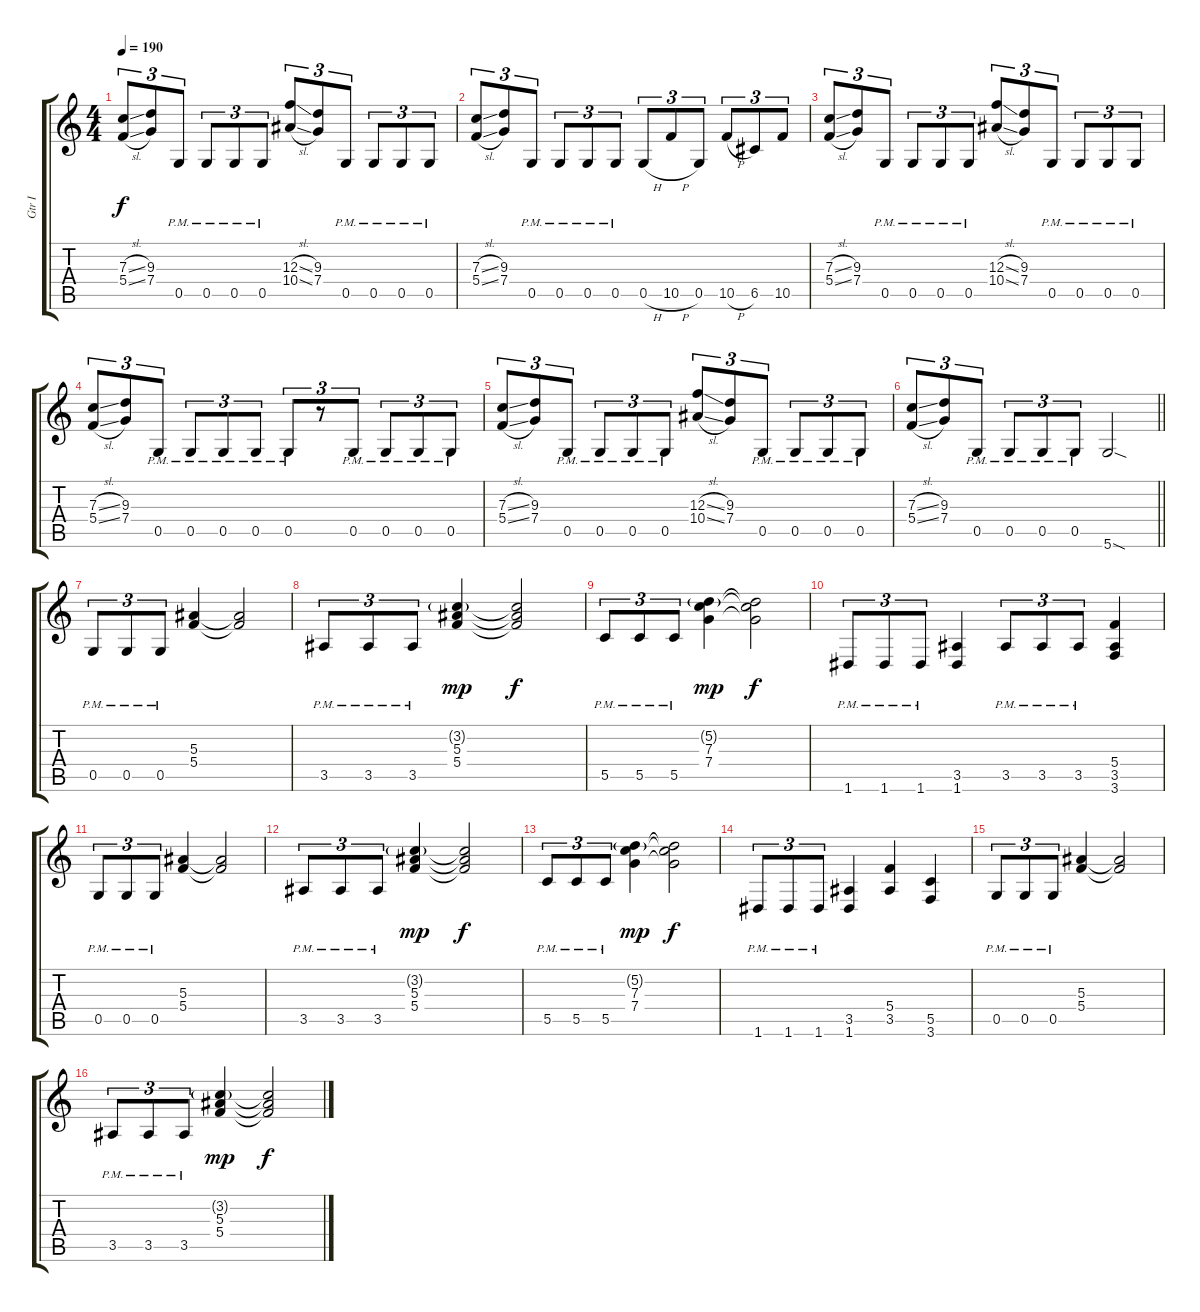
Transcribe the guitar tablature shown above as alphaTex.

\track ("Gtr I" "Gtr I") {instrument distortionguitar}
\staff {score tabs}
\tuning (D4 A3 F3 C3 G2 D2) {hide}
\ts (4 4)
\tempo 190
\clef g2
\ks c
(7.3{sl} 5.4{sl}).8{tu (3 2) dy f} (9.3 7.4).8{tu (3 2)} 0.5{pm}.8{tu (3 2)} 0.5{pm}.8{tu (3 2)} 0.5{pm}.8{tu (3 2)} 0.5{pm}.8{tu (3 2)} (12.3{sl} 10.4{sl}).8{tu (3 2)} (9.3 7.4).8{tu (3 2)} 0.5{pm}.8{tu (3 2)} 0.5{pm}.8{tu (3 2)} 0.5{pm}.8{tu (3 2)} 0.5{pm}.8{tu (3 2)} |
(7.3{sl} 5.4{sl}).8{tu (3 2)} (9.3 7.4).8{tu (3 2)} 0.5{pm}.8{tu (3 2)} 0.5{pm}.8{tu (3 2)} 0.5{pm}.8{tu (3 2)} 0.5{pm}.8{tu (3 2)} 0.5{h}.8{tu (3 2)} 10.5{h}.8{tu (3 2)} 0.5.8{tu (3 2)} 10.5{h}.8{tu (3 2)} 6.5.8{tu (3 2)} 10.5.8{tu (3 2)} |
(7.3{sl} 5.4{sl}).8{tu (3 2)} (9.3 7.4).8{tu (3 2)} 0.5{pm}.8{tu (3 2)} 0.5{pm}.8{tu (3 2)} 0.5{pm}.8{tu (3 2)} 0.5{pm}.8{tu (3 2)} (12.3{sl} 10.4{sl}).8{tu (3 2)} (9.3 7.4).8{tu (3 2)} 0.5{pm}.8{tu (3 2)} 0.5{pm}.8{tu (3 2)} 0.5{pm}.8{tu (3 2)} 0.5{pm}.8{tu (3 2)} |
(7.3{sl} 5.4{sl}).8{tu (3 2)} (9.3 7.4).8{tu (3 2)} 0.5{pm}.8{tu (3 2)} 0.5{pm}.8{tu (3 2)} 0.5{pm}.8{tu (3 2)} 0.5{pm}.8{tu (3 2)} 0.5{pm}.8{tu (3 2)} r.8{tu (3 2)} 0.5{pm}.8{tu (3 2)} 0.5{pm}.8{tu (3 2)} 0.5{pm}.8{tu (3 2)} 0.5{pm}.8{tu (3 2)} |
(7.3{sl} 5.4{sl}).8{tu (3 2)} (9.3 7.4).8{tu (3 2)} 0.5{pm}.8{tu (3 2)} 0.5{pm}.8{tu (3 2)} 0.5{pm}.8{tu (3 2)} 0.5{pm}.8{tu (3 2)} (12.3{sl} 10.4{sl}).8{tu (3 2)} (9.3 7.4).8{tu (3 2)} 0.5{pm}.8{tu (3 2)} 0.5{pm}.8{tu (3 2)} 0.5{pm}.8{tu (3 2)} 0.5{pm}.8{tu (3 2)} |
\barLineRight lightlight
(7.3{sl} 5.4{sl}).8{tu (3 2)} (9.3 7.4).8{tu (3 2)} 0.5{pm}.8{tu (3 2)} 0.5{pm}.8{tu (3 2)} 0.5{pm}.8{tu (3 2)} 0.5{pm}.8{tu (3 2)} 5.6{sod}.2 |
0.5{pm}.8{tu (3 2)} 0.5{pm}.8{tu (3 2)} 0.5{pm}.8{tu (3 2)} (5.3 5.4).4 (5.3{t} 5.4{t}).2 |
3.5{pm}.8{tu (3 2)} 3.5{pm}.8{tu (3 2)} 3.5{pm}.8{tu (3 2)} (3.2{g} 5.3 5.4).4{dy mp} (3.2{t} 5.3{t} 5.4{t}).2{dy f} |
5.5{pm}.8{tu (3 2)} 5.5{pm}.8{tu (3 2)} 5.5{pm}.8{tu (3 2)} (5.2{g} 7.3 7.4).4{dy mp} (5.2{t} 7.3{t} 7.4{t}).2{dy f} |
1.6{pm}.8{tu (3 2)} 1.6{pm}.8{tu (3 2)} 1.6{pm}.8{tu (3 2)} (3.5 1.6).4 3.5{pm}.8{tu (3 2)} 3.5{pm}.8{tu (3 2)} 3.5{pm}.8{tu (3 2)} (5.4 3.5 3.6).4 |
0.5{pm}.8{tu (3 2)} 0.5{pm}.8{tu (3 2)} 0.5{pm}.8{tu (3 2)} (5.3 5.4).4 (5.3{t} 5.4{t}).2 |
3.5{pm}.8{tu (3 2)} 3.5{pm}.8{tu (3 2)} 3.5{pm}.8{tu (3 2)} (3.2{g} 5.3 5.4).4{dy mp} (3.2{t} 5.3{t} 5.4{t}).2{dy f} |
5.5{pm}.8{tu (3 2)} 5.5{pm}.8{tu (3 2)} 5.5{pm}.8{tu (3 2)} (5.2{g} 7.3 7.4).4{dy mp} (5.2{t} 7.3{t} 7.4{t}).2{dy f} |
1.6{pm}.8{tu (3 2)} 1.6{pm}.8{tu (3 2)} 1.6{pm}.8{tu (3 2)} (3.5 1.6).4 (5.4 3.5).4 (5.5 3.6).4 |
0.5{pm}.8{tu (3 2)} 0.5{pm}.8{tu (3 2)} 0.5{pm}.8{tu (3 2)} (5.3 5.4).4 (5.3{t} 5.4{t}).2 |
3.5{pm}.8{tu (3 2)} 3.5{pm}.8{tu (3 2)} 3.5{pm}.8{tu (3 2)} (3.2{g} 5.3 5.4).4{dy mp} (3.2{t} 5.3{t} 5.4{t}).2{dy f}
